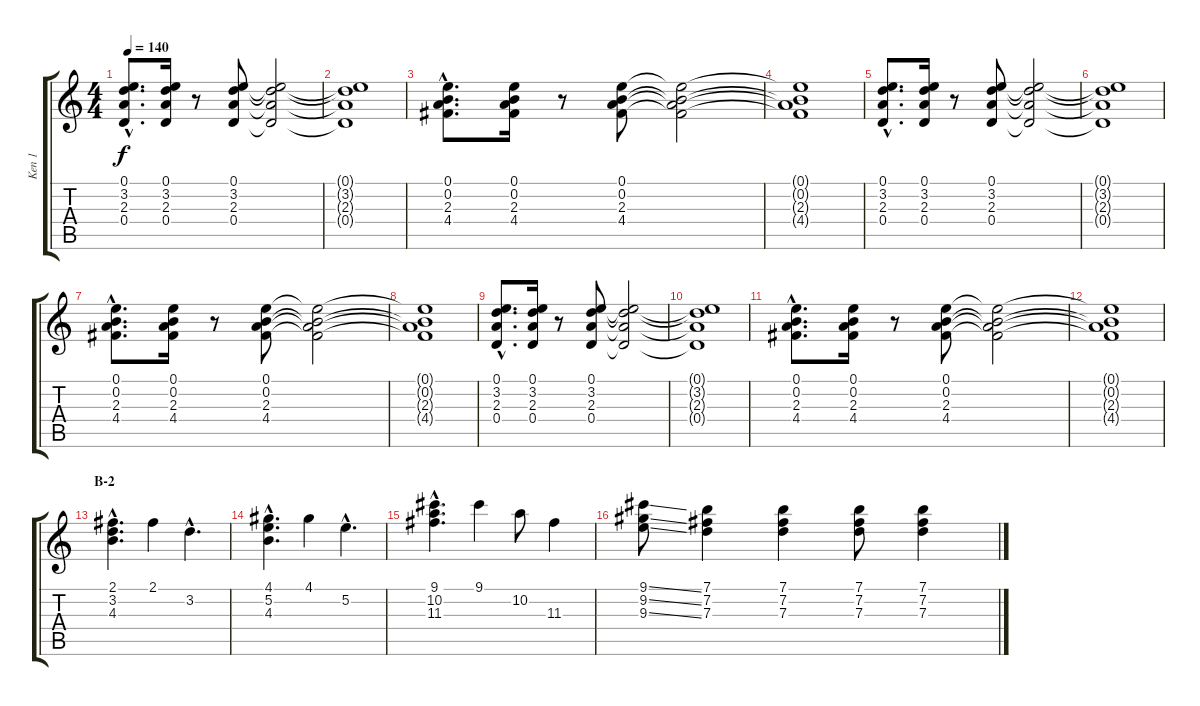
\track ("Ken 1" "Ken 1") {instrument distortionguitar}
\staff {score tabs}
\tuning (E4 B3 G3 D3 A2 E2) {hide}
\ts (4 4)
\tempo 140
\clef g2
\ks c
(0.1{hac} 3.2{hac} 2.3{hac} 0.4{hac}).8{d dy f} (0.1 3.2 2.3 0.4).16 r.8 (0.1 3.2 2.3 0.4).8 (0.1{t} 3.2{t} 2.3{t} 0.4{t}).2 |
(0.1{t} 3.2{t} 2.3{t} 0.4{t}).1 |
(0.1{hac} 0.2{hac} 2.3{hac} 4.4{hac}).8{d} (0.1 0.2 2.3 4.4).16 r.8 (0.1 0.2 2.3 4.4).8 (0.1{t} 0.2{t} 2.3{t} 4.4{t}).2 |
(0.1{t} 0.2{t} 2.3{t} 4.4{t}).1 |
(0.1{hac} 3.2{hac} 2.3{hac} 0.4{hac}).8{d} (0.1 3.2 2.3 0.4).16 r.8 (0.1 3.2 2.3 0.4).8 (0.1{t} 3.2{t} 2.3{t} 0.4{t}).2 |
(0.1{t} 3.2{t} 2.3{t} 0.4{t}).1 |
(0.1{hac} 0.2{hac} 2.3{hac} 4.4{hac}).8{d} (0.1 0.2 2.3 4.4).16 r.8 (0.1 0.2 2.3 4.4).8 (0.1{t} 0.2{t} 2.3{t} 4.4{t}).2 |
(0.1{t} 0.2{t} 2.3{t} 4.4{t}).1 |
(0.1{hac} 3.2{hac} 2.3{hac} 0.4{hac}).8{d} (0.1 3.2 2.3 0.4).16 r.8 (0.1 3.2 2.3 0.4).8 (0.1{t} 3.2{t} 2.3{t} 0.4{t}).2 |
(0.1{t} 3.2{t} 2.3{t} 0.4{t}).1 |
(0.1{hac} 0.2{hac} 2.3{hac} 4.4{hac}).8{d} (0.1 0.2 2.3 4.4).16 r.8 (0.1 0.2 2.3 4.4).8 (0.1{t} 0.2{t} 2.3{t} 4.4{t}).2 |
(0.1{t} 0.2{t} 2.3{t} 4.4{t}).1 |
\section ("" "B-2")
(2.1{hac} 3.2{hac} 4.3{hac}).4{d} 2.1.4 3.2{hac}.4{d} |
(4.1{hac} 5.2{hac} 4.3{hac}).4{d} 4.1.4 5.2{hac}.4{d} |
(9.1{hac} 10.2{hac} 11.3{hac}).4{d} 9.1.4 10.2.8 11.3.4 |
(9.1{ss} 9.2{ss} 9.3{ss}).8 (7.1 7.2 7.3).4 (7.1 7.2 7.3).4 (7.1 7.2 7.3).8 (7.1 7.2 7.3).4
